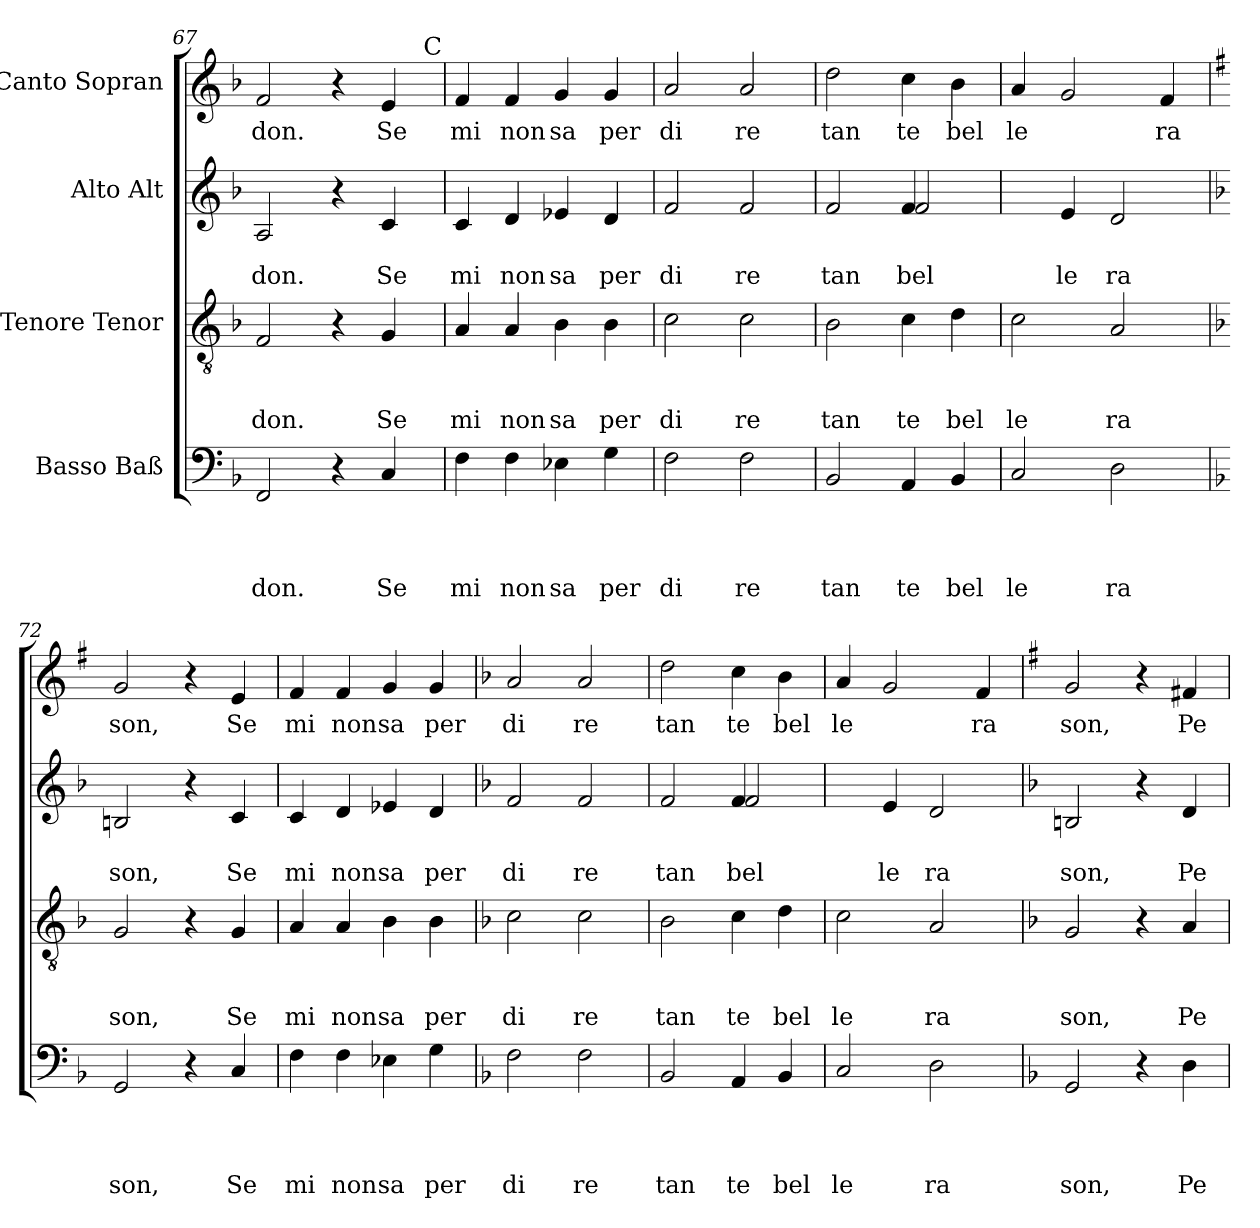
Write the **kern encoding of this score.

**kern	**text	**text	**text	**text	**kern	**text	**text	**text	**kern	**text	**text	**kern	**text
*part4	*part4	*part4	*part4	*part4	*part3	*part3	*part3	*part3	*part2	*part2	*part2	*part1	*part1
*staff4	*staff4	*staff4	*staff4	*staff4	*staff3	*staff3	*staff3	*staff3	*staff2	*staff2	*staff2	*staff1	*staff1
*I"Basso Baß	*	*	*	*	*I"Tenore Tenor	*	*	*	*I"Alto Alt	*	*	*I"Canto Sopran	*
*clefF4	*	*	*	*	*clefGv2	*	*	*	*clefG2	*	*	*clefG2	*
*ITrd-3c-5	*	*	*	*	*	*	*	*	*ITrd-3c-5	*	*	*ITrd-3c-5	*
*k[b-e-]	*	*	*	*	*k[b-]	*	*	*	*k[b-e-]	*	*	*k[b-e-]	*
*B-:	*	*	*	*	*F:	*	*	*	*B-:	*	*	*B-:	*
=67	=67	=67	=67	=67	=67	=67	=67	=67	=67	=67	=67	=67	=67
!	!	!	!	!LO:LY:b	!	!	!	!LO:LY:b	!	!	!LO:LY:b	!	!LO:LY:b
*	*	*	*	*	*	*	*	*	*	*	*	*^	*
2BB-/	.	.	.	don.	2F/	.	.	don.	2d/	.	don.	2b-/	2...ryy	don.
4r	.	.	.	.	4r	.	.	.	4r	.	.	4r	.	.
!	!	!	!	!LO:LY:b	!	!	!	!LO:LY:b	!	!	!LO:LY:b	!	!	!LO:LY:b
4F/	.	.	.	Se	4G/	.	.	Se	4f/	.	Se	4a/	.	Se
!	!	!	!	!	!	!	!	!	!	!	!	!	!LO:TX:a:t=C	!
.	.	.	.	.	.	.	.	.	.	.	.	.	16ryy	.
=68	=68	=68	=68	=68	=68	=68	=68	=68	=68	=68	=68	=68	=68	=68
!	!	!	!	!LO:LY:b	!	!	!	!LO:LY:b	!	!	!LO:LY:b	!	!	!LO:LY:b
*	*	*	*	*	*	*	*	*	*	*	*	*v	*v	*
4B-\	.	.	.	mi	4A/	.	.	mi	4f/	.	mi	4b-/	mi
!	!	!	!	!LO:LY:b	!	!	!	!LO:LY:b	!	!	!LO:LY:b	!	!LO:LY:b
4B-\	.	.	.	non	4A/	.	.	non	4g/	.	non	4b-/	non
!	!	!	!	!LO:LY:b	!	!	!	!LO:LY:b	!	!	!LO:LY:b	!	!LO:LY:b
4A-X\	.	.	.	sa	4B-\	.	.	sa	4a-X/	.	sa	4cc/	sa
!	!	!	!	!LO:LY:b	!	!	!	!LO:LY:b	!	!	!LO:LY:b	!	!LO:LY:b
4c\	.	.	.	per	4B-\	.	.	per	4g/	.	per	4cc/	per
=69	=69	=69	=69	=69	=69	=69	=69	=69	=69	=69	=69	=69	=69
!	!	!	!	!LO:LY:b	!	!	!	!LO:LY:b	!	!	!LO:LY:b	!	!LO:LY:b
2B-\	.	.	.	di	2c\	.	.	di	2b-/	.	di	2dd/	di
!	!	!	!	!LO:LY:b	!	!	!	!LO:LY:b	!	!	!LO:LY:b	!	!LO:LY:b
2B-\	.	.	.	re	2c\	.	.	re	2b-/	.	re	2dd/	re
=70	=70	=70	=70	=70	=70	=70	=70	=70	=70	=70	=70	=70	=70
!	!	!	!	!LO:LY:b	!	!	!	!LO:LY:b	!	!	!LO:LY:b	!	!LO:LY:b
*	*	*	*	*	*	*	*	*	*^	*	*	*	*
2E-/	.	.	.	tan	2B-\	.	.	tan	2b-/	2ryy	.	tan	2gg\	tan
!	!	!	!	!LO:LY:b	!	!	!	!LO:LY:b	!	!	!	!LO:LY:b	!	!
!	!	!	!	!	!	!	!	!	!	!	!	!LO:LY:b	!	!LO:LY:b
4D/	.	.	.	te	4c\	.	.	te	4b-/	2b-/	.	bel	4ff\	te
!	!	!	!	!LO:LY:b	!	!	!	!LO:LY:b	!	!	!	!	!	!LO:LY:b
4E-/	.	.	.	bel	4d\	.	.	bel	4ryy	.	.	.	4ee-\	bel
*	*	*	*	*	*	*	*	*	*v	*v	*	*	*	*
=71	=71	=71	=71	=71	=71	=71	=71	=71	=71	=71	=71	=71	=71
!	!	!	!	!LO:LY:b	!	!	!	!LO:LY:b	!	!	!	!	!LO:LY:b
2F/	.	.	.	le	2c\	.	.	le	4ryy	.	.	4dd/	le
!	!	!	!	!	!	!	!	!	!	!	!LO:LY:b	!	!
.	.	.	.	.	.	.	.	.	4a/	.	le	2cc/	.
!	!	!	!	!LO:LY:b	!	!	!	!LO:LY:b	!	!	!LO:LY:b	!	!
2G\	.	.	.	ra	2A/	.	.	ra	2g/	.	ra	.	.
!	!	!	!	!	!	!	!	!	!	!	!	!	!LO:LY:b
.	.	.	.	.	.	.	.	.	.	.	.	4b-/	ra
=72	=72	=72	=72	=72	=72	=72	=72	=72	=72	=72	=72	=72	=72
*	*	*	*	*	*	*	*	*	*	*	*	*k[]	*
*	*	*	*	*	*	*	*	*	*	*	*	*C:	*
!	!	!	!	!LO:LY:b	!	!	!	!LO:LY:b	!	!	!LO:LY:b	!	!LO:LY:b
2C/	.	.	.	son,	2G/	.	.	son,	2en/	.	son,	2cc/	son,
4r	.	.	.	.	4r	.	.	.	4r	.	.	4r	.
!	!	!	!	!LO:LY:b	!	!	!	!LO:LY:b	!	!	!LO:LY:b	!	!LO:LY:b
4F/	.	.	.	Se	4G/	.	.	Se	4f/	.	Se	4a/	Se
=73	=73	=73	=73	=73	=73	=73	=73	=73	=73	=73	=73	=73	=73
!	!	!	!	!LO:LY:b	!	!	!	!LO:LY:b	!	!	!LO:LY:b	!	!LO:LY:b
4B-\	.	.	.	mi	4A/	.	.	mi	4f/	.	mi	4b/	mi
!	!	!	!	!LO:LY:b	!	!	!	!LO:LY:b	!	!	!LO:LY:b	!	!LO:LY:b
4B-\	.	.	.	non	4A/	.	.	non	4g/	.	non	4b/	non
!	!	!	!	!LO:LY:b	!	!	!	!LO:LY:b	!	!	!LO:LY:b	!	!LO:LY:b
4A-X\	.	.	.	sa	4B-\	.	.	sa	4a-X/	.	sa	4cc/	sa
!	!	!	!	!LO:LY:b	!	!	!	!LO:LY:b	!	!	!LO:LY:b	!	!LO:LY:b
4c\	.	.	.	per	4B-\	.	.	per	4g/	.	per	4cc/	per
!!LO:LB:g=z
=74	=74	=74	=74	=74	=74	=74	=74	=74	=74	=74	=74	=74	=74
*	*	*	*	*	*	*	*	*	*	*	*	*k[b-e-]	*
*	*	*	*	*	*	*	*	*	*	*	*	*B-:	*
!	!	!	!	!LO:LY:b	!	!	!	!LO:LY:b	!	!	!LO:LY:b	!	!LO:LY:b
2B-\	.	.	.	di	2c\	.	.	di	2b-/	.	di	2dd/	di
!	!	!	!	!LO:LY:b	!	!	!	!LO:LY:b	!	!	!LO:LY:b	!	!LO:LY:b
2B-\	.	.	.	re	2c\	.	.	re	2b-/	.	re	2dd/	re
=75	=75	=75	=75	=75	=75	=75	=75	=75	=75	=75	=75	=75	=75
!	!	!	!	!LO:LY:b	!	!	!	!LO:LY:b	!	!	!LO:LY:b	!	!LO:LY:b
*	*	*	*	*	*	*	*	*	*^	*	*	*	*
2E-/	.	.	.	tan	2B-\	.	.	tan	2b-/	2ryy	.	tan	2gg\	tan
!	!	!	!	!LO:LY:b	!	!	!	!LO:LY:b	!	!	!	!LO:LY:b	!	!
!	!	!	!	!	!	!	!	!	!	!	!	!LO:LY:b	!	!LO:LY:b
4D/	.	.	.	te	4c\	.	.	te	4b-/	2b-/	.	bel	4ff\	te
!	!	!	!	!LO:LY:b	!	!	!	!LO:LY:b	!	!	!	!	!	!LO:LY:b
4E-/	.	.	.	bel	4d\	.	.	bel	4ryy	.	.	.	4ee-\	bel
*	*	*	*	*	*	*	*	*	*v	*v	*	*	*	*
=76	=76	=76	=76	=76	=76	=76	=76	=76	=76	=76	=76	=76	=76
!	!	!	!	!LO:LY:b	!	!	!	!LO:LY:b	!	!	!	!	!LO:LY:b
2F/	.	.	.	le	2c\	.	.	le	4ryy	.	.	4dd/	le
!	!	!	!	!	!	!	!	!	!	!	!LO:LY:b	!	!
.	.	.	.	.	.	.	.	.	4a/	.	le	2cc/	.
!	!	!	!	!LO:LY:b	!	!	!	!LO:LY:b	!	!	!LO:LY:b	!	!
2G\	.	.	.	ra	2A/	.	.	ra	2g/	.	ra	.	.
!	!	!	!	!	!	!	!	!	!	!	!	!	!LO:LY:b
.	.	.	.	.	.	.	.	.	.	.	.	4b-/	ra
=77	=77	=77	=77	=77	=77	=77	=77	=77	=77	=77	=77	=77	=77
*	*	*	*	*	*	*	*	*	*	*	*	*k[]	*
*	*	*	*	*	*	*	*	*	*	*	*	*C:	*
!	!	!	!	!LO:LY:b	!	!	!	!LO:LY:b	!	!	!LO:LY:b	!	!LO:LY:b
2C/	.	.	.	son,	2G/	.	.	son,	2en/	.	son,	2cc/	son,
4r	.	.	.	.	4r	.	.	.	4r	.	.	4r	.
!	!	!	!	!LO:LY:b	!	!	!	!LO:LY:b	!	!	!LO:LY:b	!	!LO:LY:b
4G\	.	.	.	Pe	4A/	.	.	Pe	4g/	.	Pe	4bn/	Pe
=	=	=	=	=	=	=	=	=	=	=	=	=	=
*-	*-	*-	*-	*-	*-	*-	*-	*-	*-	*-	*-	*-	*-
